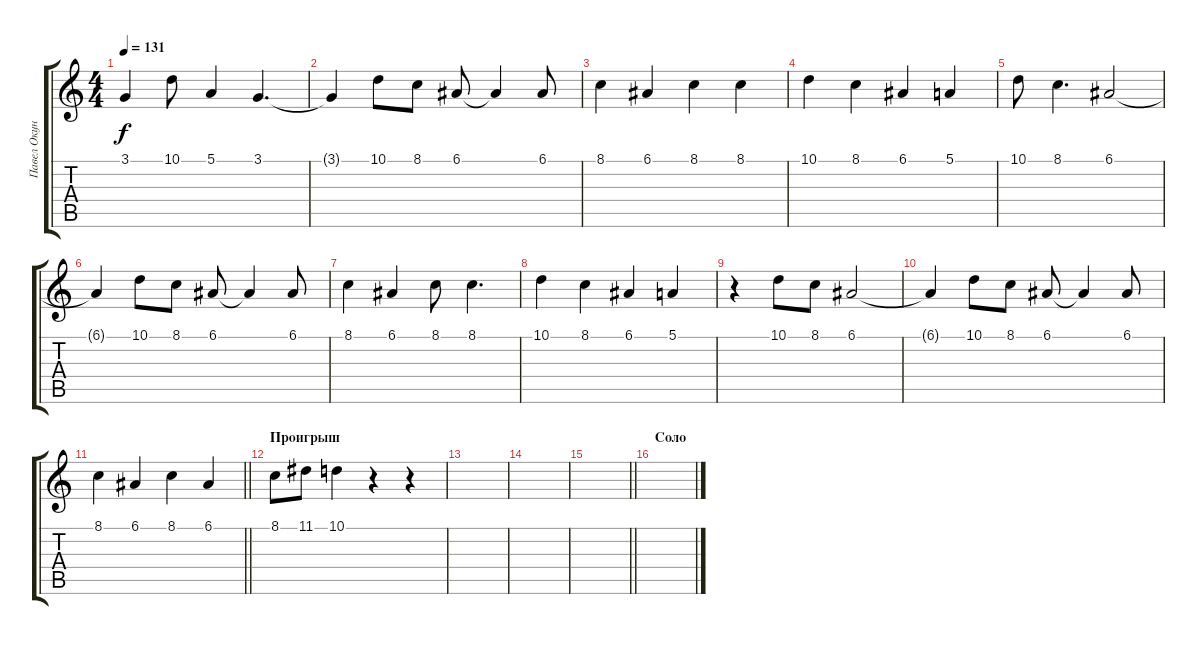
\track ("Павел Окунев" "Павел Окун") {instrument cello}
\staff {score tabs}
\tuning (E4 B3 G3 D3 A2 E2) {hide}
\ts (4 4)
\tempo 131
\clef g2
\ks c
3.1.4{dy f} 10.1.8 5.1.4 3.1.4{d} |
3.1{t}.4 10.1.8 8.1.8 6.1.8 6.1{t}.4 6.1.8 |
8.1.4 6.1.4 8.1.4 8.1.4 |
10.1.4 8.1.4 6.1.4 5.1.4 |
10.1.8 8.1.4{d} 6.1.2 |
6.1{t}.4 10.1.8 8.1.8 6.1.8 6.1{t}.4 6.1.8 |
8.1.4 6.1.4 8.1.8 8.1.4{d} |
10.1.4 8.1.4 6.1.4 5.1.4 |
r.4 10.1.8 8.1.8 6.1.2 |
6.1{t}.4 10.1.8 8.1.8 6.1.8 6.1{t}.4 6.1.8 |
\barLineRight lightlight
8.1.4 6.1.4 8.1.4 6.1.4 |
\section ("" "Проигрыш")
8.1.8 11.1.8 10.1.4 r.4 r.4 |
|
|
\barLineRight lightlight
|
\section ("" "Соло")
